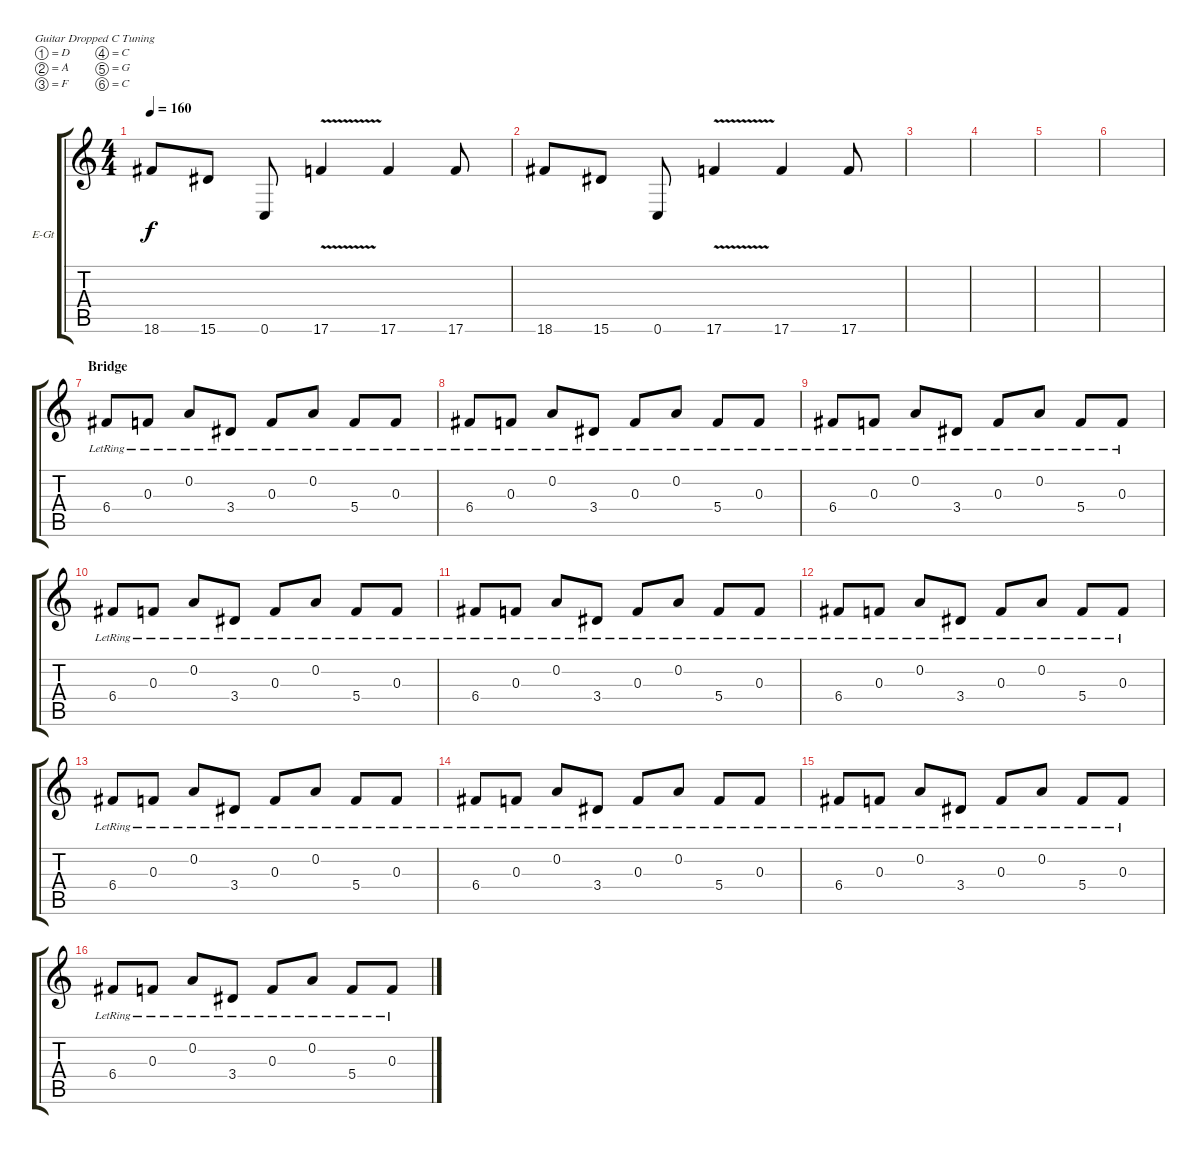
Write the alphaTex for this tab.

\bracketExtendMode groupsimilarinstruments
\firstSystemTrackNameOrientation horizontal
\otherSystemsTrackNameOrientation horizontal
\track ("James Hetfield (Clean)" "E-Gt") {instrument electricguitarclean}
\staff {score tabs}
\tuning (D4 A3 F3 C3 G2 C2)
\ts (4 4)
\tempo 160
\clef g2
\scale
0.333333
\ks c
18.6.8{dy f} 15.6.8 0.6.8 17.6{v}.4 17.6.4 17.6.8 |
\scale
0.333333 18.6.8 15.6.8 0.6.8 17.6{v}.4 17.6.4 17.6.8 |
\scale
0.333333 |
\scale
0.333333 |
\scale
0.333333 |
\scale
0.333333 |
\section ("" "Bridge")
\scale
0.333333 6.4{lr}.8 0.3{lr}.8 0.2{lr}.8 3.4{lr}.8 0.3{lr}.8 0.2{lr}.8 5.4{lr}.8 0.3{lr}.8 |
\scale
0.333333 6.4{lr}.8 0.3{lr}.8 0.2{lr}.8 3.4{lr}.8 0.3{lr}.8 0.2{lr}.8 5.4{lr}.8 0.3{lr}.8 |
\scale
0.333333 6.4{lr}.8 0.3{lr}.8 0.2{lr}.8 3.4{lr}.8 0.3{lr}.8 0.2{lr}.8 5.4{lr}.8 0.3{lr}.8 |
\scale
0.333333 6.4{lr}.8 0.3{lr}.8 0.2{lr}.8 3.4{lr}.8 0.3{lr}.8 0.2{lr}.8 5.4{lr}.8 0.3{lr}.8 |
\scale
0.333333 6.4{lr}.8 0.3{lr}.8 0.2{lr}.8 3.4{lr}.8 0.3{lr}.8 0.2{lr}.8 5.4{lr}.8 0.3{lr}.8 |
\scale
0.333333 6.4{lr}.8 0.3{lr}.8 0.2{lr}.8 3.4{lr}.8 0.3{lr}.8 0.2{lr}.8 5.4{lr}.8 0.3{lr}.8 |
\scale
0.333333 6.4{lr}.8 0.3{lr}.8 0.2{lr}.8 3.4{lr}.8 0.3{lr}.8 0.2{lr}.8 5.4{lr}.8 0.3{lr}.8 |
\scale
0.333333 6.4{lr}.8 0.3{lr}.8 0.2{lr}.8 3.4{lr}.8 0.3{lr}.8 0.2{lr}.8 5.4{lr}.8 0.3{lr}.8 |
\scale
0.333333 6.4{lr}.8 0.3{lr}.8 0.2{lr}.8 3.4{lr}.8 0.3{lr}.8 0.2{lr}.8 5.4{lr}.8 0.3{lr}.8 |
\scale
0.333333 6.4{lr}.8 0.3{lr}.8 0.2{lr}.8 3.4{lr}.8 0.3{lr}.8 0.2{lr}.8 5.4{lr}.8 0.3{lr}.8
